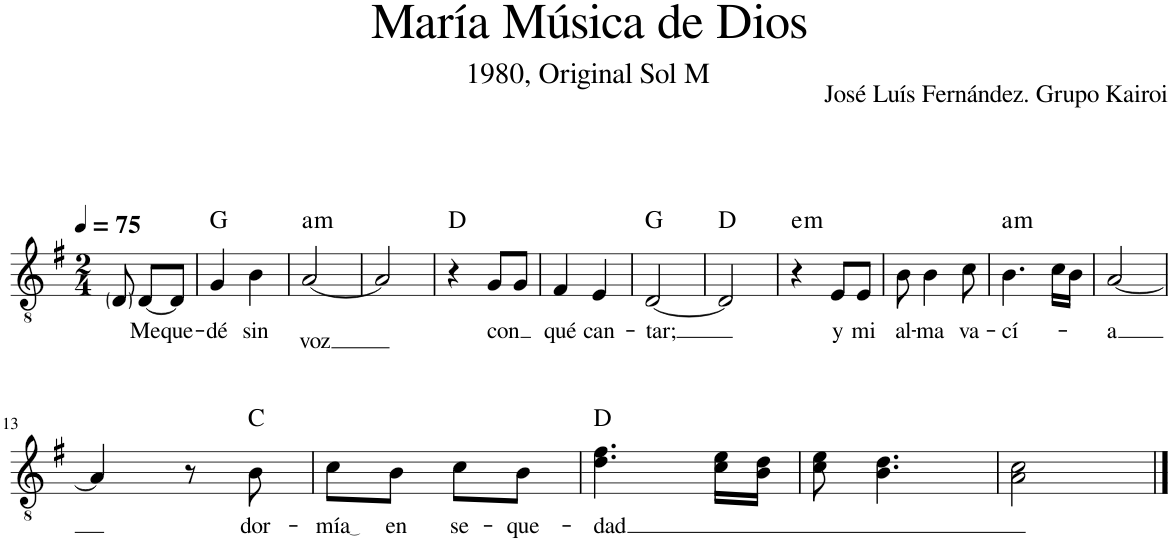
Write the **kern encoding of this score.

**kern	**text	**harte
*part1	*part1	*part1
*staff1	*staff1	*
*I"Tenor	*	*
*I'T.	*	*
*clefGv2	*	*
*k[f#]	*	*
*M2/4	*	*
*MM75	*	*
=1	=1	=1
8D/	.	.
!	!LO:LY:b	!
[8D/L	Me	.
!	!LO:LY:b	!
8D/J]	que-	.
=2	=2	=2
!	!LO:LY:b	!
4G/	-dé	G:maj
!	!LO:LY:b	!
4B\	sin	.
=3	=3	=3
!	!LO:LY:b	!LO:H:kt=m
[2A/	voz	A:min
=4	=4	=4
2A/]	.	.
=5	=5	=5
4r	.	D:maj
!	!LO:LY:b	!
8G/L	con	.
8G/J	.	.
=6	=6	=6
!	!LO:LY:b	!
4F#/	qué	.
!	!LO:LY:b	!
4E/	can-	.
=7	=7	=7
!	!LO:LY:b	!
[2D/	-tar;	G:maj
=8	=8	=8
2D/]	.	D:maj
=9	=9	=9
!	!	!LO:H:kt=m
4r	.	E:min
!	!LO:LY:b	!
8E/L	y	.
!	!LO:LY:b	!
8E/J	mi	.
=10	=10	=10
!	!LO:LY:b	!
8B\	al-	.
!	!LO:LY:b	!
4B\	-ma	.
!	!LO:LY:b	!
8c\	va-	.
=11	=11	=11
!	!LO:LY:b	!LO:H:kt=m
4.B\	-cí-	A:min
16c\LL	.	.
16B\JJ	.	.
=12	=12	=12
!	!LO:LY:b	!
[2A/	-a	.
!!LO:LB:g=z
=13	=13	=13
4A/]	.	.
8r	.	.
!	!LO:LY:b	!
8B\	dor-	C:maj
=14	=14	=14
!	!LO:LY:b	!
8c\L	mía	.
!	!LO:LY:b	!
8B\J	en	.
!	!LO:LY:b	!
8c\L	se-	.
!	!LO:LY:b	!
8B\J	-que-	.
=15	=15	=15
!	!LO:LY:b	!
4.d\ 4.f#\	-dad	D:maj
16c\ 16e\LL	.	.
16B\ 16d\JJ	.	.
=16	=16	=16
8c\ 8e\	.	.
4.B\ 4.d\	.	.
=17	=17	=17
2A\ 2c\	.	.
==	==	==
*-	*-	*-
